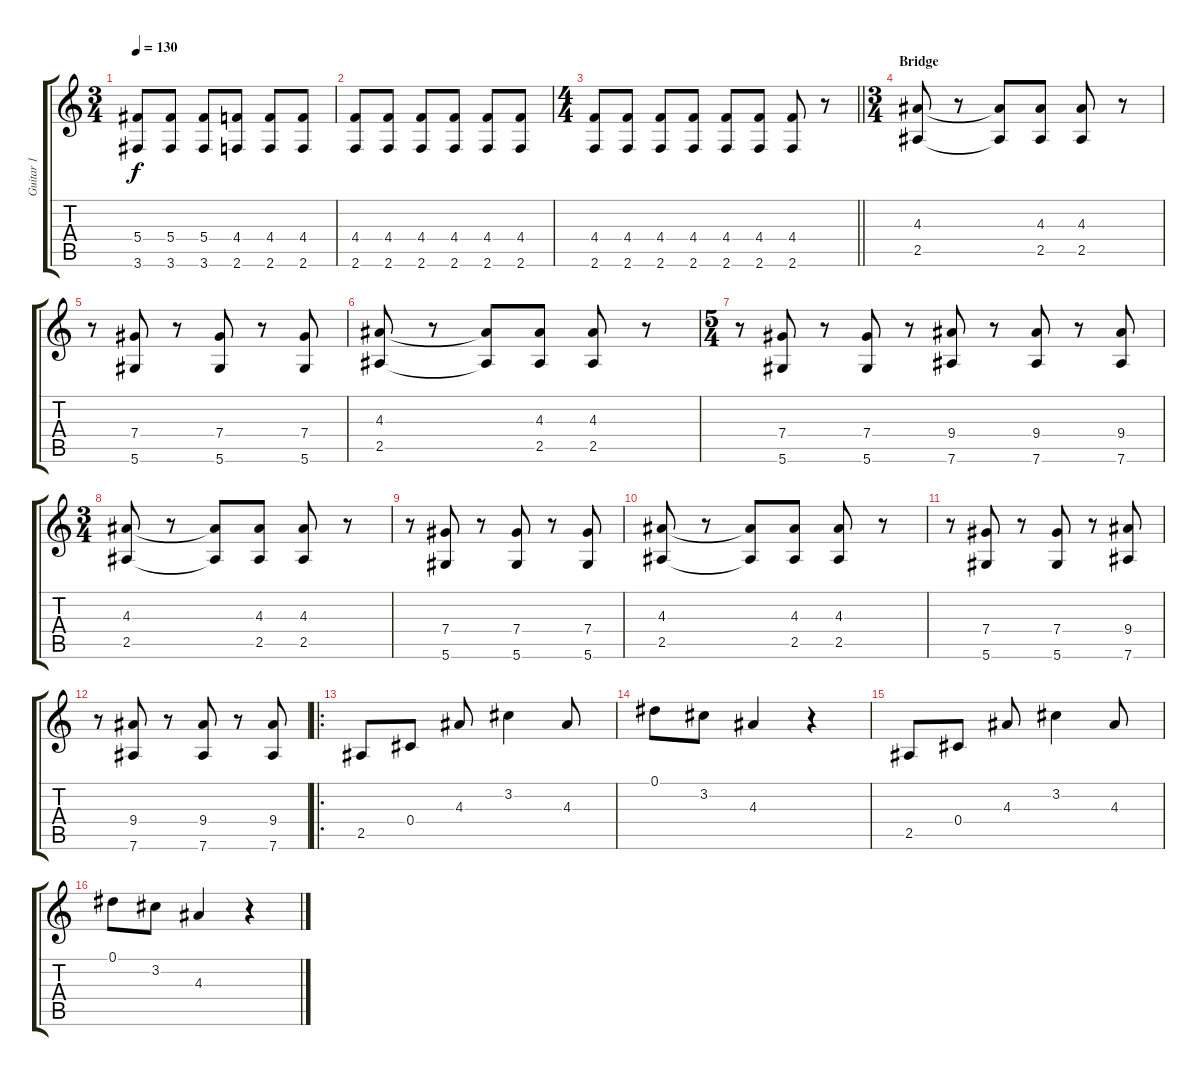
\track ("Guitar 1" "Guitar 1") {instrument distortionguitar}
\staff {score tabs}
\tuning (Eb4 Bb3 Gb3 Db3 Ab2 Eb2) {hide}
\ts (3 4)
\tempo 130
\clef g2
\ks c
(5.4 3.6).8{dy f} (5.4 3.6).8 (5.4 3.6).8 (4.4 2.6).8 (4.4 2.6).8 (4.4 2.6).8 |
(4.4 2.6).8 (4.4 2.6).8 (4.4 2.6).8 (4.4 2.6).8 (4.4 2.6).8 (4.4 2.6).8 |
\ts (4 4)
\barLineRight lightlight
(4.4 2.6).8 (4.4 2.6).8 (4.4 2.6).8 (4.4 2.6).8 (4.4 2.6).8 (4.4 2.6).8 (4.4 2.6).8 r.8 |
\ts (3 4)
\section ("" "Bridge")
(4.3 2.5).8 r.8 (4.3{t} 2.5{t}).8 (4.3 2.5).8 (4.3 2.5).8 r.8 |
r.8 (7.4 5.6).8 r.8 (7.4 5.6).8 r.8 (7.4 5.6).8 |
(4.3 2.5).8 r.8 (4.3{t} 2.5{t}).8 (4.3 2.5).8 (4.3 2.5).8 r.8 |
\ts (5 4)
r.8 (7.4 5.6).8 r.8 (7.4 5.6).8 r.8 (9.4 7.6).8 r.8 (9.4 7.6).8 r.8 (9.4 7.6).8 |
\ts (3 4)
(4.3 2.5).8 r.8 (4.3{t} 2.5{t}).8 (4.3 2.5).8 (4.3 2.5).8 r.8 |
r.8 (7.4 5.6).8 r.8 (7.4 5.6).8 r.8 (7.4 5.6).8 |
(4.3 2.5).8 r.8 (4.3{t} 2.5{t}).8 (4.3 2.5).8 (4.3 2.5).8 r.8 |
r.8 (7.4 5.6).8 r.8 (7.4 5.6).8 r.8 (9.4 7.6).8 |
r.8 (9.4 7.6).8 r.8 (9.4 7.6).8 r.8 (9.4 7.6).8 |
\ro
2.5.8 0.4.8 4.3.8 3.2.4 4.3.8 |
0.1.8 3.2.8 4.3.4 r.4 |
2.5.8 0.4.8 4.3.8 3.2.4 4.3.8 |
0.1.8 3.2.8 4.3.4 r.4
